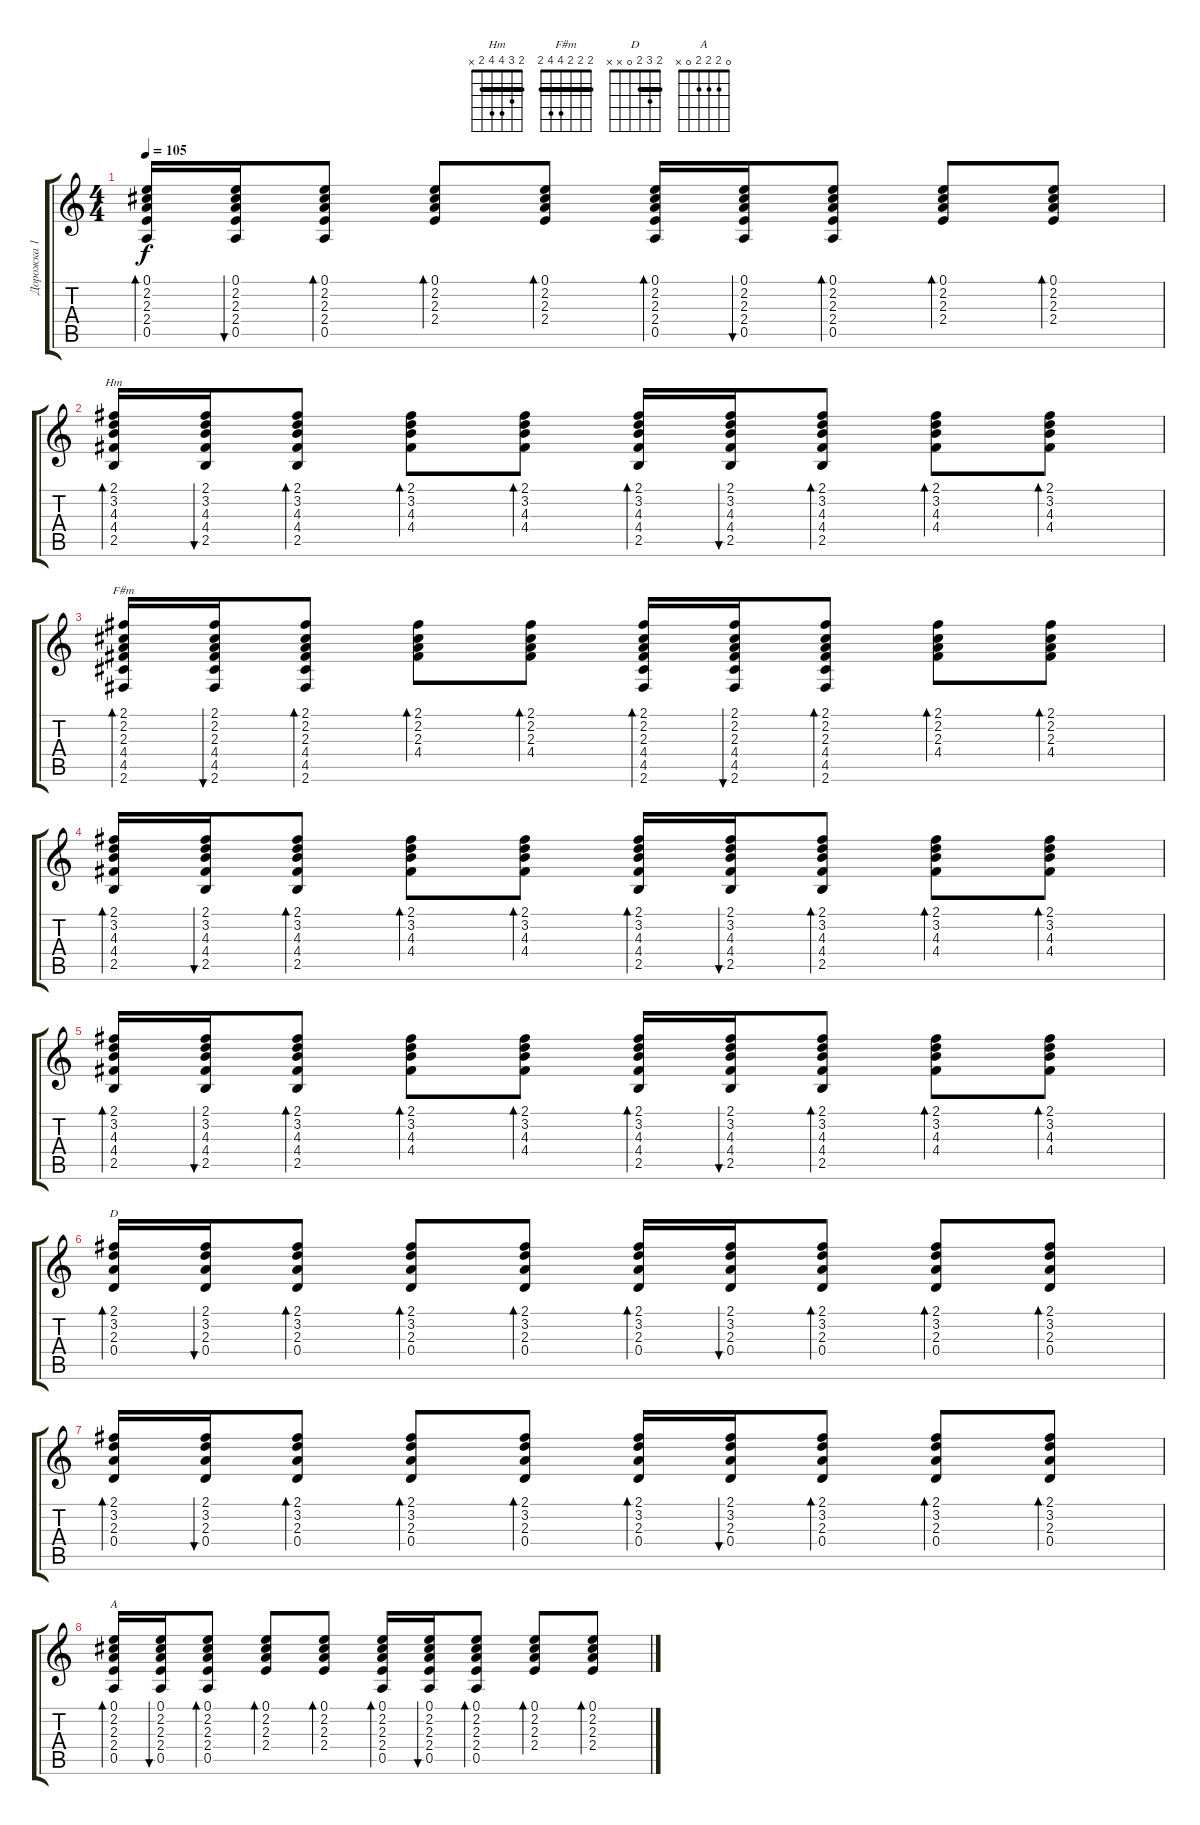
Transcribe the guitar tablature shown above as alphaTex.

\track ("Дорожка 1" "Дорожка 1") {instrument acousticguitarsteel}
\staff {score tabs}
\tuning (E4 B3 G3 D3 A2 E2) {hide}
\chord ("Hm" 2 3 4 4 2 x) {barre 2}
\chord ("F#m" 2 2 2 4 4 2) {barre 2}
\chord ("D" 2 3 2 0 x x) {barre 2}
\chord ("A" 0 2 2 2 0 x)
\ts (4 4)
\tempo 105
\clef g2
\ks c
(0.1 2.2 2.3 2.4 0.5).16{bd 30 dy f} (0.1 2.2 2.3 2.4 0.5).16{bu 30} (0.1 2.2 2.3 2.4 0.5).8{bd 30} (0.1 2.2 2.3 2.4).8{bd 30} (0.1 2.2 2.3 2.4).8{bd 30} (0.1 2.2 2.3 2.4 0.5).16{bd 30} (0.1 2.2 2.3 2.4 0.5).16{bu 30} (0.1 2.2 2.3 2.4 0.5).8{bd 30} (0.1 2.2 2.3 2.4).8{bd 30} (0.1 2.2 2.3 2.4).8{bd 30} |
(2.1 3.2 4.3 4.4 2.5).16{bd 30 ch "Hm"} (2.1 3.2 4.3 4.4 2.5).16{bu 30} (2.1 3.2 4.3 4.4 2.5).8{bd 30} (2.1 3.2 4.3 4.4).8{bd 30} (2.1 3.2 4.3 4.4).8{bd 30} (2.1 3.2 4.3 4.4 2.5).16{bd 30} (2.1 3.2 4.3 4.4 2.5).16{bu 30} (2.1 3.2 4.3 4.4 2.5).8{bd 30} (2.1 3.2 4.3 4.4).8{bd 30} (2.1 3.2 4.3 4.4).8{bd 30} |
(2.1 2.2 2.3 4.4 4.5 2.6).16{bd 30 ch "F#m"} (2.1 2.2 2.3 4.4 4.5 2.6).16{bu 30} (2.1 2.2 2.3 4.4 4.5 2.6).8{bd 30} (2.1 2.2 2.3 4.4).8{bd 30} (2.1 2.2 2.3 4.4).8{bd 30} (2.1 2.2 2.3 4.4 4.5 2.6).16{bd 30} (2.1 2.2 2.3 4.4 4.5 2.6).16{bu 30} (2.1 2.2 2.3 4.4 4.5 2.6).8{bd 30} (2.1 2.2 2.3 4.4).8{bd 30} (2.1 2.2 2.3 4.4).8{bd 30} |
(2.1 3.2 4.3 4.4 2.5).16{bd 30} (2.1 3.2 4.3 4.4 2.5).16{bu 30} (2.1 3.2 4.3 4.4 2.5).8{bd 30} (2.1 3.2 4.3 4.4).8{bd 30} (2.1 3.2 4.3 4.4).8{bd 30} (2.1 3.2 4.3 4.4 2.5).16{bd 30} (2.1 3.2 4.3 4.4 2.5).16{bu 30} (2.1 3.2 4.3 4.4 2.5).8{bd 30} (2.1 3.2 4.3 4.4).8{bd 30} (2.1 3.2 4.3 4.4).8{bd 30} |
(2.1 3.2 4.3 4.4 2.5).16{bd 30} (2.1 3.2 4.3 4.4 2.5).16{bu 30} (2.1 3.2 4.3 4.4 2.5).8{bd 30} (2.1 3.2 4.3 4.4).8{bd 30} (2.1 3.2 4.3 4.4).8{bd 30} (2.1 3.2 4.3 4.4 2.5).16{bd 30} (2.1 3.2 4.3 4.4 2.5).16{bu 30} (2.1 3.2 4.3 4.4 2.5).8{bd 30} (2.1 3.2 4.3 4.4).8{bd 30} (2.1 3.2 4.3 4.4).8{bd 30} |
(2.1 3.2 2.3 0.4).16{bd 30 ch "D"} (2.1 3.2 2.3 0.4).16{bu 30} (2.1 3.2 2.3 0.4).8{bd 30} (2.1 3.2 2.3 0.4).8{bd 30} (2.1 3.2 2.3 0.4).8{bd 30} (2.1 3.2 2.3 0.4).16{bd 30} (2.1 3.2 2.3 0.4).16{bu 30} (2.1 3.2 2.3 0.4).8{bd 30} (2.1 3.2 2.3 0.4).8{bd 30} (2.1 3.2 2.3 0.4).8{bd 30} |
(2.1 3.2 2.3 0.4).16{bd 30} (2.1 3.2 2.3 0.4).16{bu 30} (2.1 3.2 2.3 0.4).8{bd 30} (2.1 3.2 2.3 0.4).8{bd 30} (2.1 3.2 2.3 0.4).8{bd 30} (2.1 3.2 2.3 0.4).16{bd 30} (2.1 3.2 2.3 0.4).16{bu 30} (2.1 3.2 2.3 0.4).8{bd 30} (2.1 3.2 2.3 0.4).8{bd 30} (2.1 3.2 2.3 0.4).8{bd 30} |
(0.1 2.2 2.3 2.4 0.5).16{bd 30 ch "A"} (0.1 2.2 2.3 2.4 0.5).16{bu 30} (0.1 2.2 2.3 2.4 0.5).8{bd 30} (0.1 2.2 2.3 2.4).8{bd 30} (0.1 2.2 2.3 2.4).8{bd 30} (0.1 2.2 2.3 2.4 0.5).16{bd 30} (0.1 2.2 2.3 2.4 0.5).16{bu 30} (0.1 2.2 2.3 2.4 0.5).8{bd 30} (0.1 2.2 2.3 2.4).8{bd 30} (0.1 2.2 2.3 2.4).8{bd 30}
